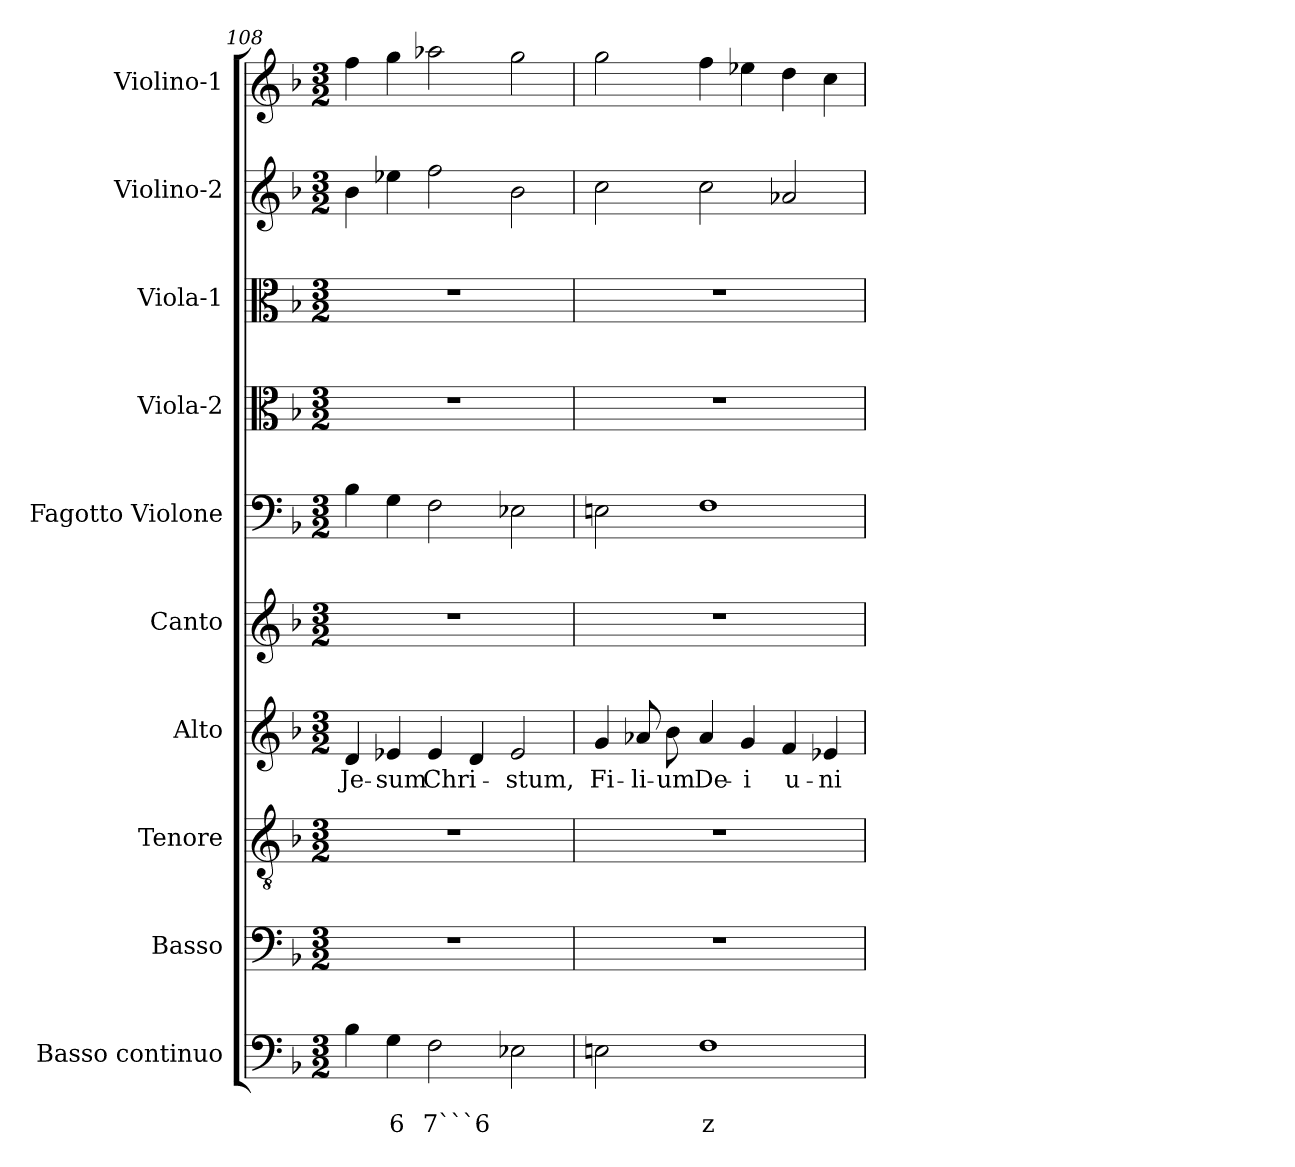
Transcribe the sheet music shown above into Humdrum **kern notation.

**kern	**text	**text	**kern	**kern	**kern	**text	**kern	**kern	**kern	**kern	**kern	**kern
*part10	*part10	*part10	*part9	*part8	*part7	*part7	*part6	*part5	*part4	*part3	*part2	*part1
*staff10	*staff10	*staff10	*staff9	*staff8	*staff7	*staff7	*staff6	*staff5	*staff4	*staff3	*staff2	*staff1
*I"Basso continuo	*	*	*I"Basso	*I"Tenore	*I"Alto	*	*I"Canto	*I"Fagotto Violone	*I"Viola-2	*I"Viola-1	*I"Violino-2	*I"Violino-1
*clefF4	*	*	*clefF4	*clefGv2	*clefG2	*	*clefG2	*clefF4	*clefC3	*clefC3	*clefG2	*clefG2
*k[b-]	*	*	*k[b-]	*k[b-]	*k[b-]	*	*k[b-]	*k[b-]	*k[b-]	*k[b-]	*k[b-]	*k[b-]
*F:	*	*	*F:	*F:	*F:	*	*F:	*F:	*F:	*F:	*F:	*F:
*M3/2	*	*	*M3/2	*M3/2	*M3/2	*	*M3/2	*M3/2	*M3/2	*M3/2	*M3/2	*M3/2
=108	=108	=108	=108	=108	=108	=108	=108	=108	=108	=108	=108	=108
!	!	!	!	!	!	!LO:LY:b	!	!	!	!	!	!
4B-\	.	.	1.r	1.r	4d/	Je-	1.r	4B-\	1.r	1.r	4b-\	4ff\
!	!	!LO:LY:b	!	!	!	!	!	!	!	!	!	!
!	!	!	!	!	!	!LO:LY:b	!	!	!	!	!	!
4G\	.	6	.	.	4e-X/	-sum	.	4G\	.	.	4ee-X\	4gg\
!	!	!LO:LY:b	!	!	!	!	!	!	!	!	!	!
!	!	!	!	!	!	!LO:LY:b	!	!	!	!	!	!
2F\	.	7```6	.	.	4e-/	Chri-	.	2F\	.	.	2ff\	2aa-X\
.	.	.	.	.	4d/	.	.	.	.	.	.	.
!	!	!	!	!	!	!LO:LY:b	!	!	!	!	!	!
2E-X\	.	.	.	.	2e-/	-stum,	.	2E-X\	.	.	2b-\	2gg\
=109	=109	=109	=109	=109	=109	=109	=109	=109	=109	=109	=109	=109
!	!	!	!	!	!	!LO:LY:b	!	!	!	!	!	!
2Eni\	.	.	1.r	1.r	4g/	Fi-	1.r	2Eni\	1.r	1.r	2cc\	2gg\
!	!	!	!	!	!	!LO:LY:b	!	!	!	!	!	!
.	.	.	.	.	8a-X/	-li-	.	.	.	.	.	.
!	!	!	!	!	!	!LO:LY:b	!	!	!	!	!	!
.	.	.	.	.	8b-\	-um	.	.	.	.	.	.
!	!	!LO:LY:b	!	!	!	!	!	!	!	!	!	!
!	!	!	!	!	!	!LO:LY:b	!	!	!	!	!	!
1F	.	z	.	.	4a-/	De-	.	1F	.	.	2cc\	4ff\
!	!	!	!	!	!	!LO:LY:b	!	!	!	!	!	!
.	.	.	.	.	4g/	-i	.	.	.	.	.	4ee-X\
!	!	!	!	!	!	!LO:LY:b	!	!	!	!	!	!
.	.	.	.	.	4f/	u-	.	.	.	.	2a-X/	4dd\
!	!	!	!	!	!	!LO:LY:b	!	!	!	!	!	!
.	.	.	.	.	4e-X/	-ni-	.	.	.	.	.	4cc\
=	=	=	=	=	=	=	=	=	=	=	=	=
*-	*-	*-	*-	*-	*-	*-	*-	*-	*-	*-	*-	*-
